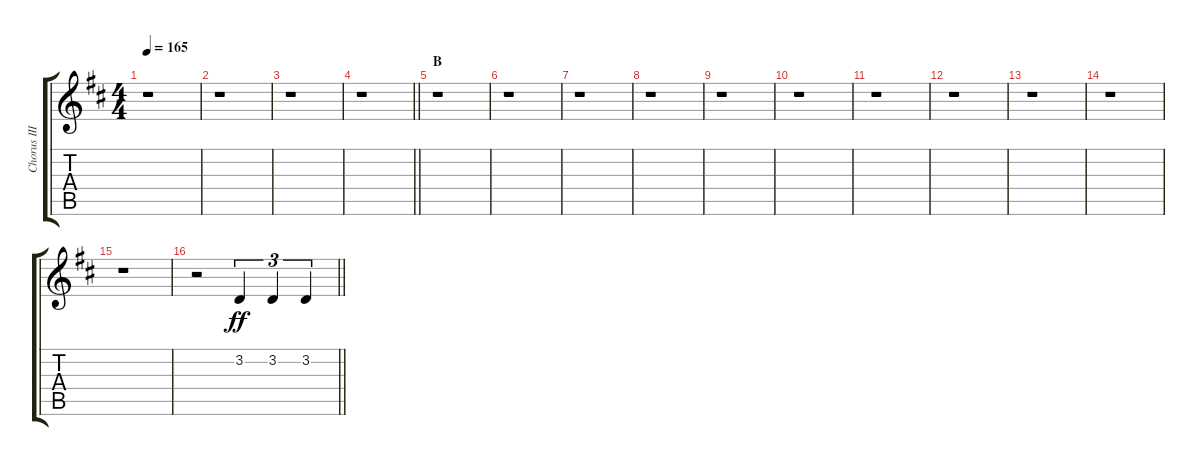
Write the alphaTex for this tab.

\track ("Chorus III" "Chorus III") {instrument voiceoohs}
\staff {score tabs}
\tuning (E4 B3 G3 D3 A2 E2) {hide}
\ts (4 4)
\tempo 165
\clef g2
\ks d
r.1{dy ff} |
r.1 |
r.1 |
\barLineRight lightlight
r.1 |
\section ("" "B")
r.1 |
r.1 |
r.1 |
r.1 |
r.1 |
r.1 |
r.1 |
r.1 |
r.1 |
r.1 |
r.1 |
\barLineRight lightlight
r.2 3.2.4{tu (3 2)} 3.2.4{tu (3 2)} 3.2.4{tu (3 2)}
